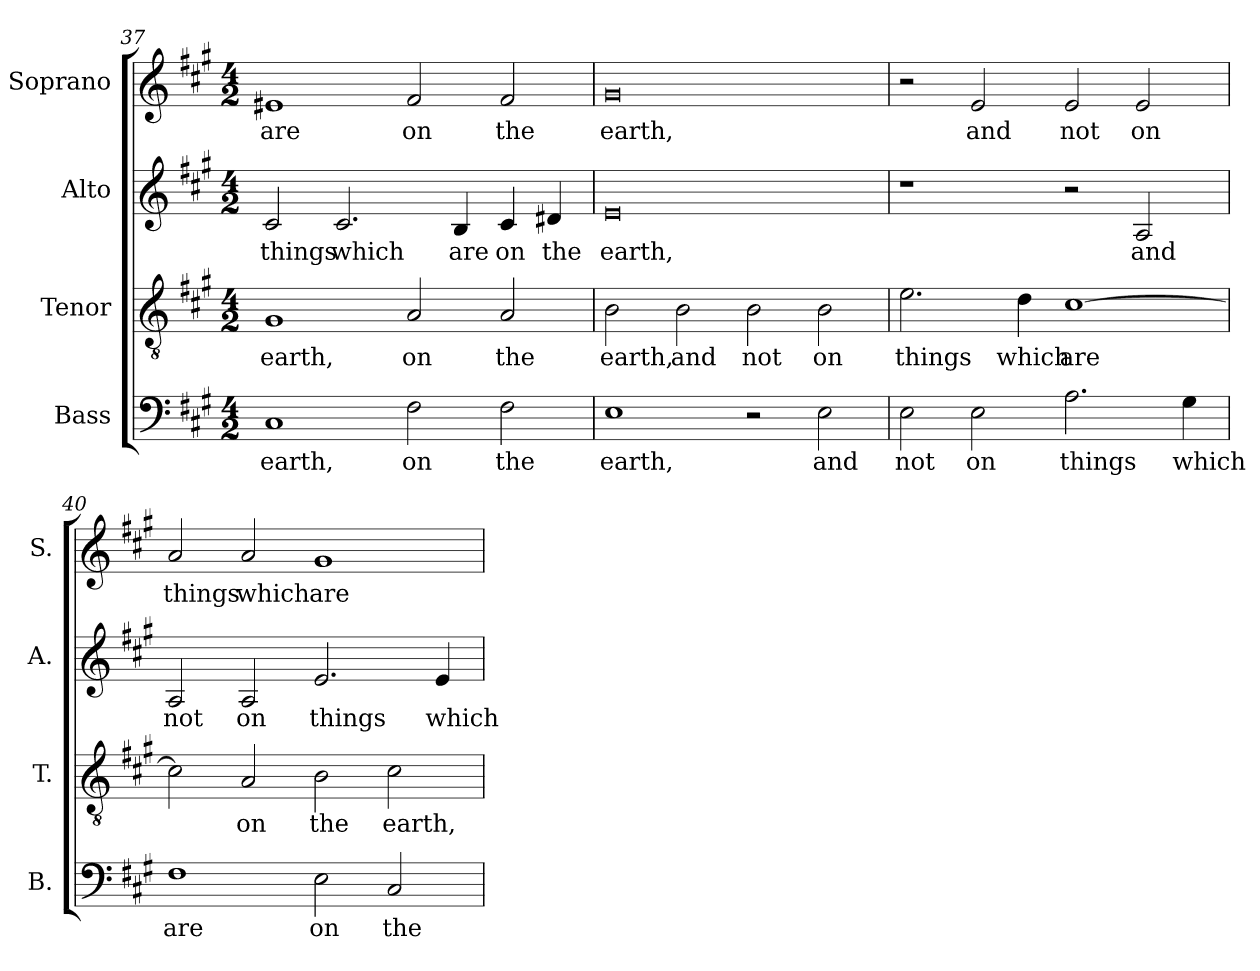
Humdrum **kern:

**kern	**text	**kern	**text	**kern	**text	**kern	**text
*part4	*part4	*part3	*part3	*part2	*part2	*part1	*part1
*staff4	*staff4	*staff3	*staff3	*staff2	*staff2	*staff1	*staff1
*I"Bass	*	*I"Tenor	*	*I"Alto	*	*I"Soprano	*
*I'B.	*	*I'T.	*	*I'A.	*	*I'S.	*
*clefF4	*	*clefGv2	*	*clefG2	*	*clefG2	*
*	*	*ITrd7c12	*	*	*	*	*
*k[f#c#g#]	*	*k[f#c#g#]	*	*k[f#c#g#]	*	*k[f#c#g#]	*
*A:	*	*A:	*	*A:	*	*A:	*
*M4/2	*	*M4/2	*	*M4/2	*	*M4/2	*
=37	=37	=37	=37	=37	=37	=37	=37
!	!LO:LY:b:color=#000000	!	!	!	!	!	!
!	!	!	!LO:LY:b:color=#000000	!	!	!	!
!	!	!	!	!	!LO:LY:b:color=#000000	!	!
!	!	!	!	!	!	!	!LO:LY:b:color=#000000
1C#i	earth,	1GG#i	earth,	2c#i/	things	1e#Xi	are
!	!	!	!	!	!LO:LY:b:color=#000000	!	!
.	.	.	.	2.c#i/	which	.	.
!	!LO:LY:b:color=#000000	!	!	!	!	!	!
!	!	!	!LO:LY:b:color=#000000	!	!	!	!
!	!	!	!	!	!	!	!LO:LY:b:color=#000000
2F#i\	on	2AAi/	on	.	.	2f#i/	on
!	!	!	!	!	!LO:LY:b:color=#000000	!	!
.	.	.	.	4Bi/	are	.	.
!	!LO:LY:b:color=#000000	!	!	!	!	!	!
!	!	!	!LO:LY:b:color=#000000	!	!	!	!
!	!	!	!	!	!LO:LY:b:color=#000000	!	!
!	!	!	!	!	!	!	!LO:LY:b:color=#000000
2F#i\	the	2AAi/	the	4c#i/	on	2f#i/	the
!	!	!	!	!	!LO:LY:b:color=#000000	!	!
.	.	.	.	4d#Xi/	the	.	.
=38	=38	=38	=38	=38	=38	=38	=38
!	!LO:LY:b:color=#000000	!	!	!	!	!	!
!	!	!	!LO:LY:b:color=#000000	!	!	!	!
!	!	!	!	!	!LO:LY:b:color=#000000	!	!
!	!	!	!	!	!	!	!LO:LY:b:color=#000000
1Ei	earth,	2BBi\	earth,	0ei	earth,	0g#i	earth,
!	!	!	!LO:LY:b:color=#000000	!	!	!	!
.	.	2BBi\	and	.	.	.	.
!	!	!	!LO:LY:b:color=#000000	!	!	!	!
2r	.	2BBi\	not	.	.	.	.
!	!LO:LY:b:color=#000000	!	!	!	!	!	!
!	!	!	!LO:LY:b:color=#000000	!	!	!	!
2Ei\	and	2BBi\	on	.	.	.	.
!!LO:LB:g=z
=39	=39	=39	=39	=39	=39	=39	=39
!	!LO:LY:b:color=#000000	!	!	!	!	!	!
!	!	!	!LO:LY:b:color=#000000	!	!	!	!
2Ei\	not	2.Ei\	things	1r	.	2r	.
!	!LO:LY:b:color=#000000	!	!	!	!	!	!
!	!	!	!	!	!	!	!LO:LY:b:color=#000000
2Ei\	on	.	.	.	.	2ei/	and
!	!	!	!LO:LY:b:color=#000000	!	!	!	!
.	.	4Di\	which	.	.	.	.
!	!LO:LY:b:color=#000000	!	!	!	!	!	!
!	!	!	!LO:LY:b:color=#000000	!	!	!	!
!	!	!	!	!	!	!	!LO:LY:b:color=#000000
2.Ai\	things	[1C#i	are	2r	.	2ei/	not
!	!	!	!	!	!LO:LY:b:color=#000000	!	!
!	!	!	!	!	!	!	!LO:LY:b:color=#000000
.	.	.	.	2Ai/	and	2ei/	on
!	!LO:LY:b:color=#000000	!	!	!	!	!	!
4G#i\	which	.	.	.	.	.	.
=40	=40	=40	=40	=40	=40	=40	=40
!	!LO:LY:b:color=#000000	!	!	!	!	!	!
!	!	!	!	!	!LO:LY:b:color=#000000	!	!
!	!	!	!	!	!	!	!LO:LY:b:color=#000000
1F#i	are	2C#i\]	.	2Ai/	not	2ai/	things
!	!	!	!LO:LY:b:color=#000000	!	!	!	!
!	!	!	!	!	!LO:LY:b:color=#000000	!	!
!	!	!	!	!	!	!	!LO:LY:b:color=#000000
.	.	2AAi/	on	2Ai/	on	2ai/	which
!	!LO:LY:b:color=#000000	!	!	!	!	!	!
!	!	!	!LO:LY:b:color=#000000	!	!	!	!
!	!	!	!	!	!LO:LY:b:color=#000000	!	!
!	!	!	!	!	!	!	!LO:LY:b:color=#000000
2Ei\	on	2BBi\	the	2.ei/	things	1g#i	are
!	!LO:LY:b:color=#000000	!	!	!	!	!	!
!	!	!	!LO:LY:b:color=#000000	!	!	!	!
2C#i/	the	2C#i\	earth,	.	.	.	.
!	!	!	!	!	!LO:LY:b:color=#000000	!	!
.	.	.	.	4ei/	which	.	.
=	=	=	=	=	=	=	=
*-	*-	*-	*-	*-	*-	*-	*-
